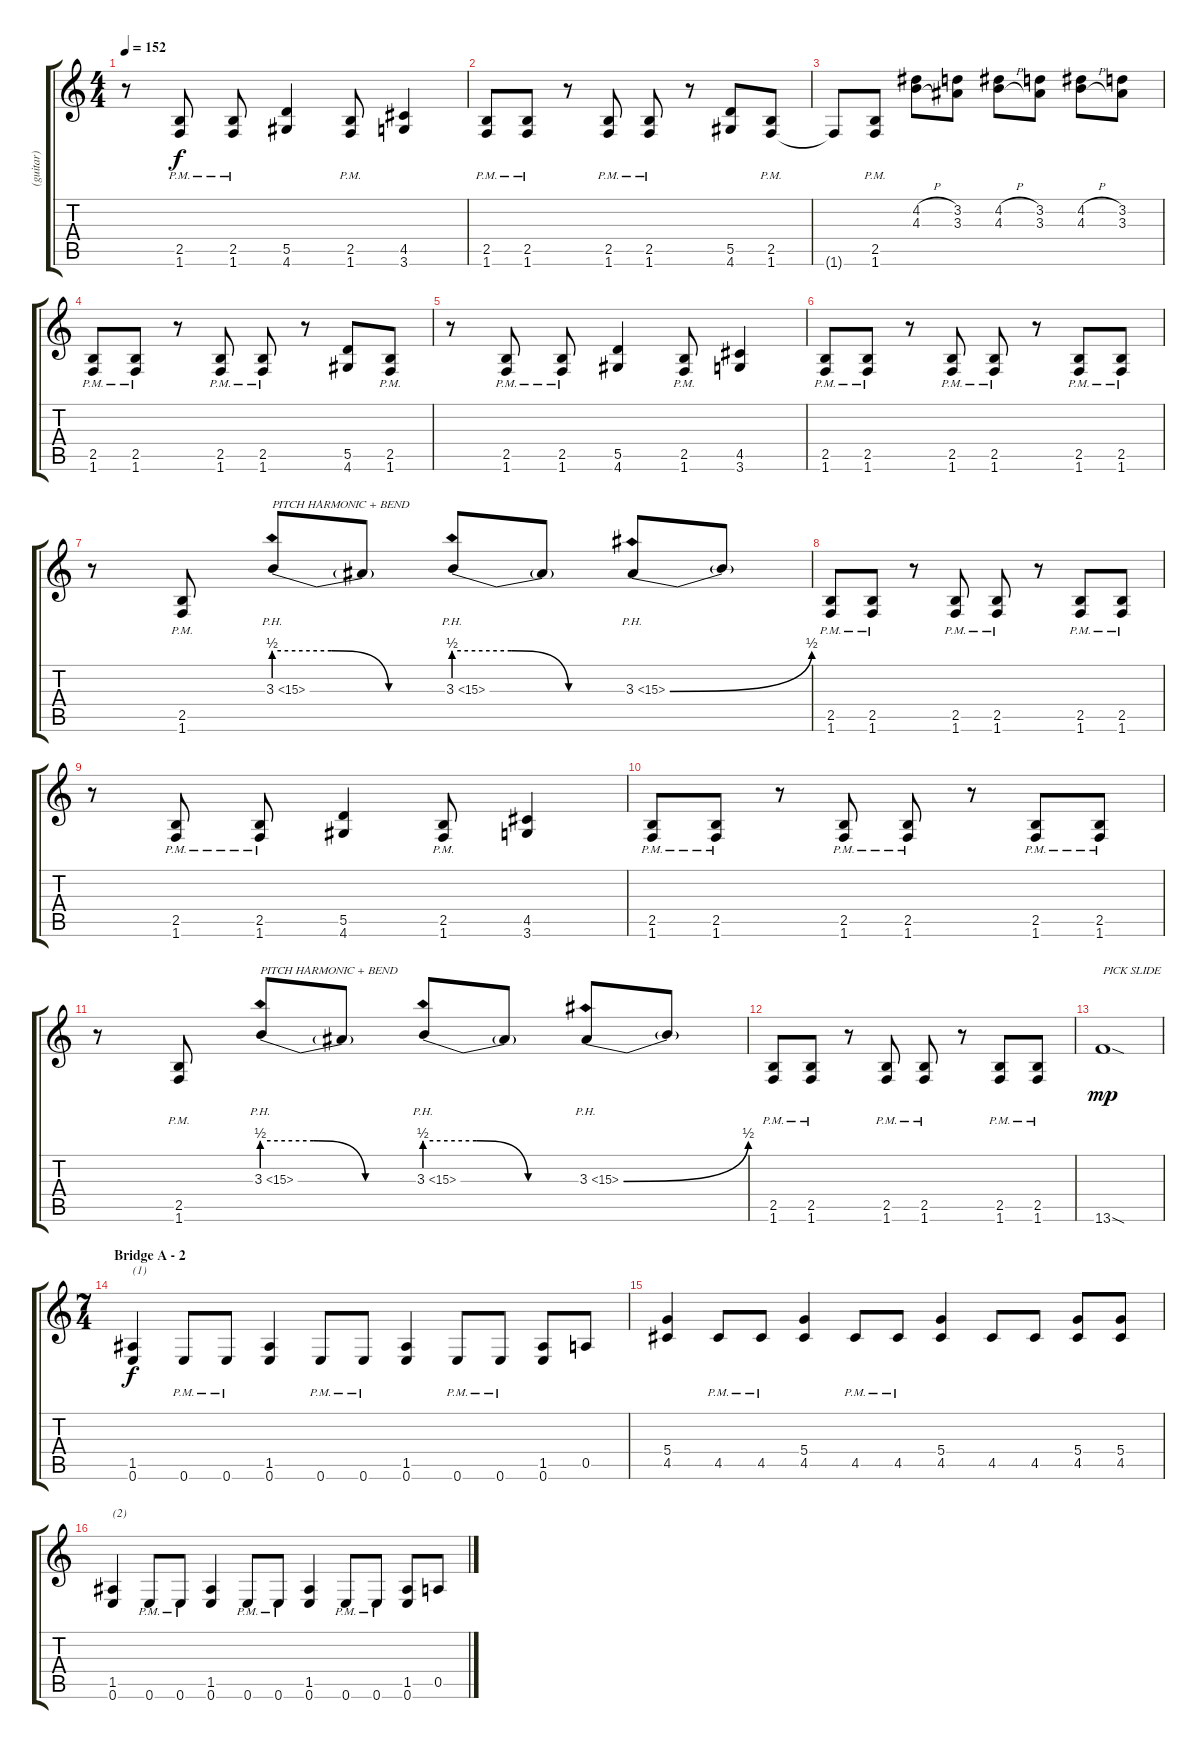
\track ("(guitar)" "(guitar)") {instrument overdrivenguitar}
\staff {score tabs}
\tuning (E4 B3 G3 D3 A2 E2) {hide}
\ts (4 4)
\tempo 152
\clef g2
\ks c
r.8{dy f} (2.5{pm} 1.6{pm}).8 (2.5{pm} 1.6{pm}).8 (5.5 4.6).4 (2.5{pm} 1.6{pm}).8 (4.5 3.6).4 |
(2.5{pm} 1.6{pm}).8 (2.5{pm} 1.6{pm}).8 r.8 (2.5{pm} 1.6{pm}).8 (2.5{pm} 1.6{pm}).8 r.8 (5.5 4.6).8 (2.5{pm} 1.6{pm}).8 |
1.6{t}.8 (2.5{pm} 1.6{pm}).8 (4.2{h} 4.3{h}).8 (3.2 3.3).8 (4.2{h} 4.3{h}).8 (3.2 3.3).8 (4.2{h} 4.3{h}).8 (3.2 3.3).8 |
(2.5{pm} 1.6{pm}).8 (2.5{pm} 1.6{pm}).8 r.8 (2.5{pm} 1.6{pm}).8 (2.5{pm} 1.6{pm}).8 r.8 (5.5 4.6).8 (2.5{pm} 1.6{pm}).8 |
r.8 (2.5{pm} 1.6{pm}).8 (2.5{pm} 1.6{pm}).8 (5.5 4.6).4 (2.5{pm} 1.6{pm}).8 (4.5 3.6).4 |
(2.5{pm} 1.6{pm}).8 (2.5{pm} 1.6{pm}).8 r.8 (2.5{pm} 1.6{pm}).8 (2.5{pm} 1.6{pm}).8 r.8 (2.5{pm} 1.6{pm}).8 (2.5{pm} 1.6{pm}).8 |
r.8 (2.5{pm} 1.6{pm}).8 3.3{be (custom 0 2 20 2 40 0 60 0) ph 12}.8{txt "PITCH HARMONIC + BEND" instrument guitarharmonics} 3.3{t}.8 3.3{be (custom 0 2 20 2 40 0 60 0) ph 12}.8 3.3{t}.8 3.3{be (bend 0 0 60 2) ph 12}.8 3.3{t}.8 |
(2.5{pm} 1.6{pm}).8{instrument overdrivenguitar} (2.5{pm} 1.6{pm}).8 r.8 (2.5{pm} 1.6{pm}).8 (2.5{pm} 1.6{pm}).8 r.8 (2.5{pm} 1.6{pm}).8 (2.5{pm} 1.6{pm}).8 |
r.8 (2.5{pm} 1.6{pm}).8 (2.5{pm} 1.6{pm}).8 (5.5 4.6).4 (2.5{pm} 1.6{pm}).8 (4.5 3.6).4 |
(2.5{pm} 1.6{pm}).8 (2.5{pm} 1.6{pm}).8 r.8 (2.5{pm} 1.6{pm}).8 (2.5{pm} 1.6{pm}).8 r.8 (2.5{pm} 1.6{pm}).8 (2.5{pm} 1.6{pm}).8 |
r.8 (2.5{pm} 1.6{pm}).8 3.3{be (custom 0 2 20 2 40 0 60 0) ph 12}.8{txt "PITCH HARMONIC + BEND" instrument guitarharmonics} 3.3{t}.8 3.3{be (custom 0 2 20 2 40 0 60 0) ph 12}.8 3.3{t}.8 3.3{be (bend 0 0 60 2) ph 12}.8 3.3{t}.8 |
(2.5{pm} 1.6{pm}).8{instrument overdrivenguitar} (2.5{pm} 1.6{pm}).8 r.8 (2.5{pm} 1.6{pm}).8 (2.5{pm} 1.6{pm}).8 r.8 (2.5{pm} 1.6{pm}).8 (2.5{pm} 1.6{pm}).8 |
13.6{sod}.1{txt "PICK SLIDE" dy mp} |
\ts (7 4)
\section ("" "Bridge A - 2")
(1.5 0.6).4{txt "(1)" dy f} 0.6{pm}.8 0.6{pm}.8 (1.5 0.6).4 0.6{pm}.8 0.6{pm}.8 (1.5 0.6).4 0.6{pm}.8 0.6{pm}.8 (1.5 0.6).8 0.5.8 |
(5.4 4.5).4 4.5{pm}.8 4.5{pm}.8 (5.4 4.5).4 4.5{pm}.8 4.5{pm}.8 (5.4 4.5).4 4.5.8 4.5.8 (5.4 4.5).8 (5.4 4.5).8 |
(1.5 0.6).4{txt "(2)"} 0.6{pm}.8 0.6{pm}.8 (1.5 0.6).4 0.6{pm}.8 0.6{pm}.8 (1.5 0.6).4 0.6{pm}.8 0.6{pm}.8 (1.5 0.6).8 0.5.8
